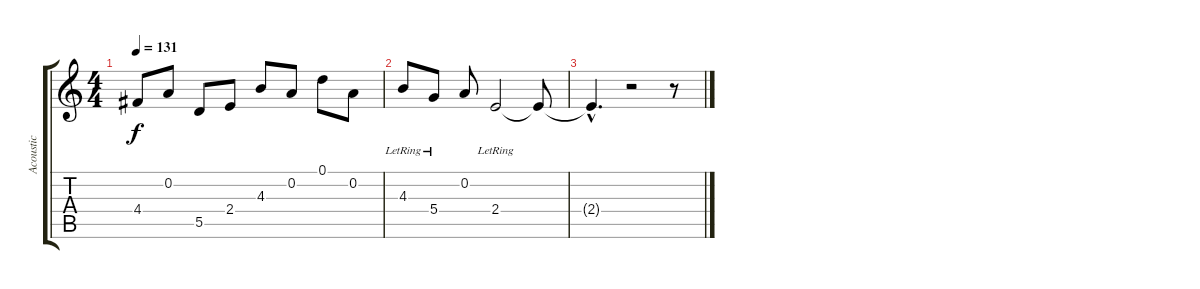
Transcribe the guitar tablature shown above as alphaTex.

\track ("Acoustic" "Acoustic") {instrument acousticguitarsteel}
\staff {score tabs}
\tuning (D4 A3 G3 D3 A2 E2) {hide}
\ts (4 4)
\tempo 131
\clef g2
\ks c
4.4.8{dy f} 0.2.8 5.5.8 2.4.8 4.3.8 0.2.8 0.1.8 0.2.8 |
4.3{lr}.8 5.4{lr}.8 0.2.8 2.4{lr}.2 2.4{t}.8 |
2.4{hac t}.4{d} r.2 r.8
